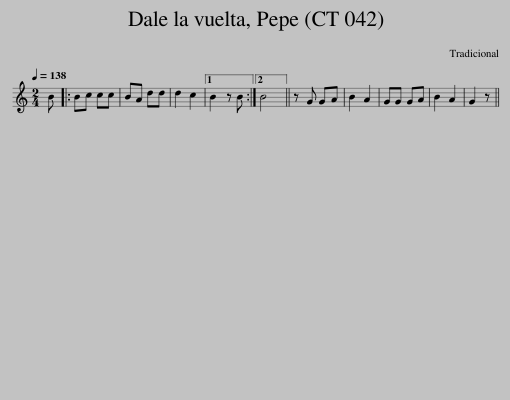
X:1
L:1/8
Q:1/4=138
M:2/4
I:linebreak $
K:C
V:1 treble
V:1
 B |: Bc cc | BA dd | d2 c2 |1 B2 z B :|2 %5
 B4 || z G GA | B2 A2 | GG GA | B2 A2 | %10
 G2 z || %11
